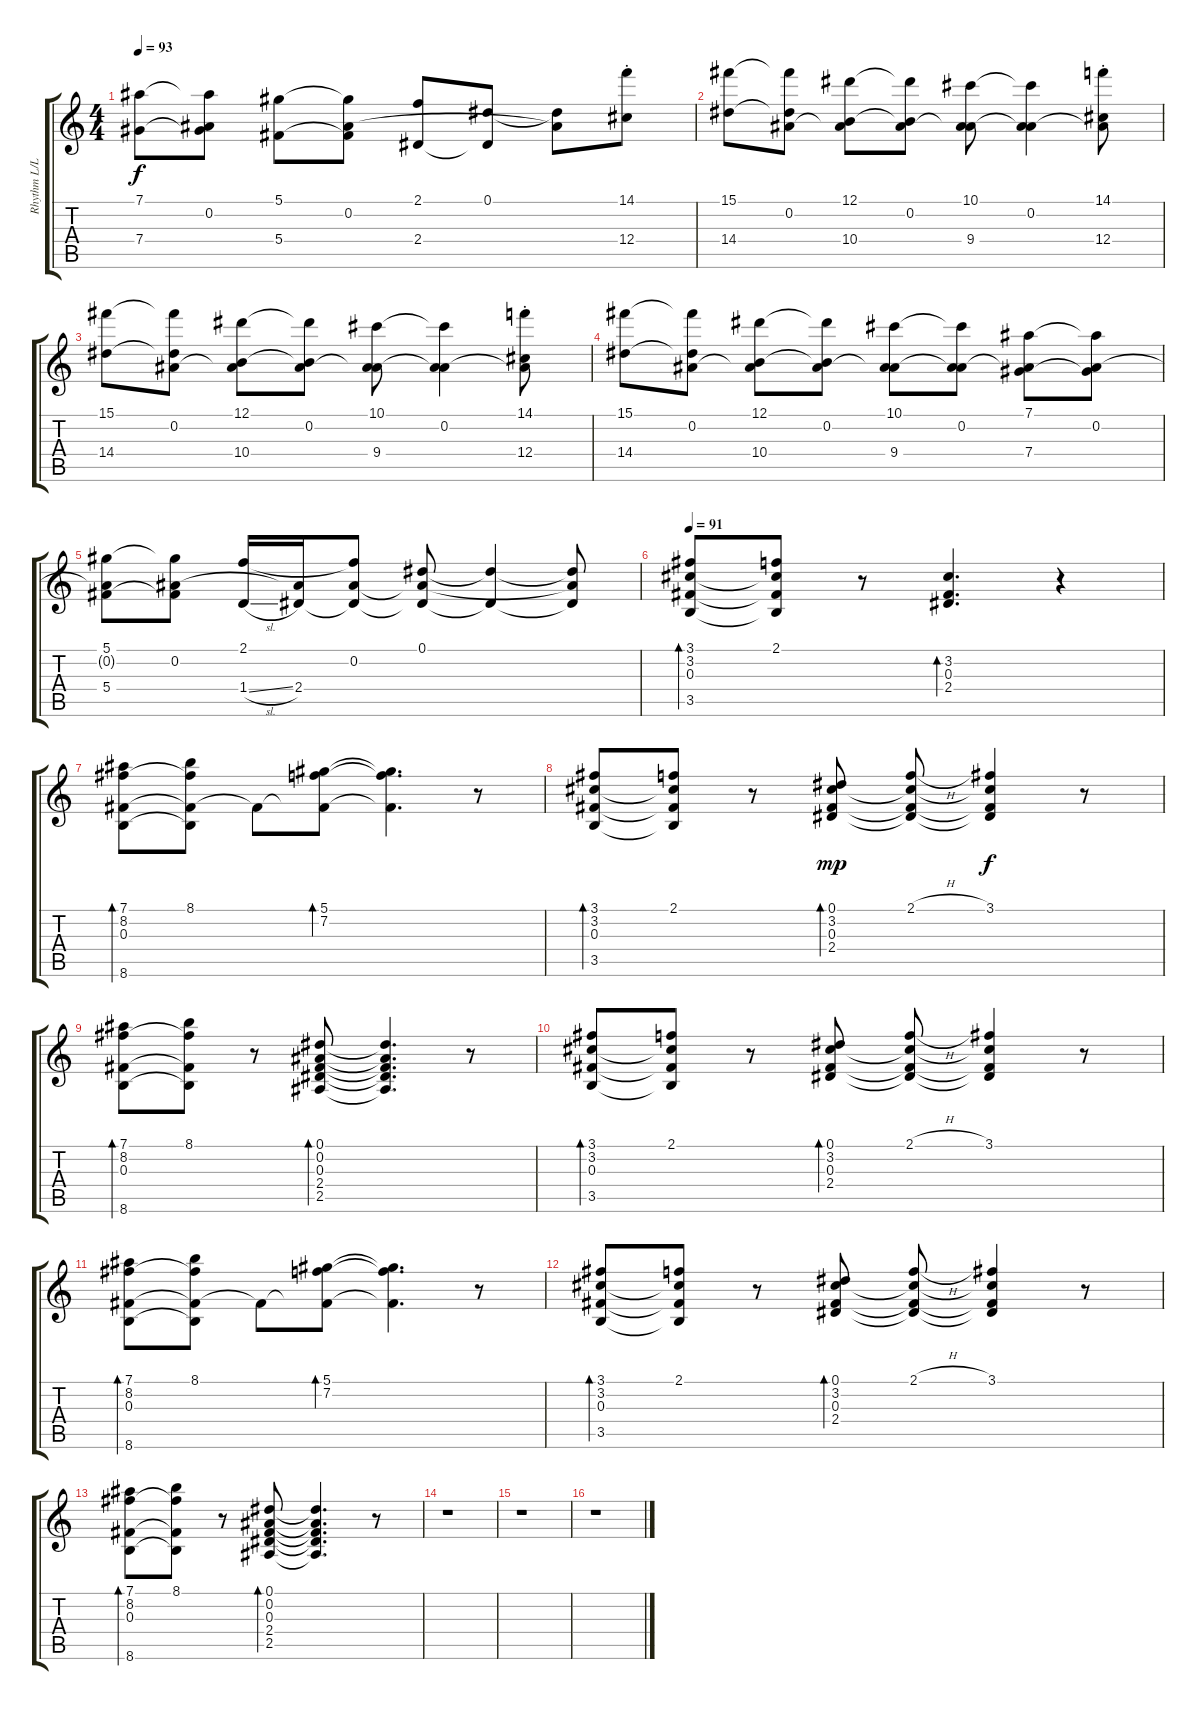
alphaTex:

\track ("Rhythm L/Lead 1" "Rhythm L/L") {instrument electricguitarclean}
\staff {score tabs}
\tuning (Eb4 Bb3 Gb3 Db3 Ab2 Eb2) {hide}
\ts (4 4)
\tempo 93
\clef g2
\ks c
(7.1 7.4).8{dy f} (7.1{t} 0.2 7.4{t}).8 (5.1 5.4).8 (5.1{t} 0.2 5.4{t}).8 (2.1 2.4).8 (0.1 2.4{t}).8 (0.1{t} 0.2{t}).8 (14.1{st} 12.4{st}).8 |
(15.1 14.4).8 (15.1{t} 0.2 14.4{t}).8 (12.1 0.2{t} 10.4).8 (12.1{t} 0.2 10.4{t}).8 (10.1 0.2{t} 9.4).8 (10.1{t} 0.2 9.4{t}).4 (14.1{st} 0.2{t} 12.4{st}).8 |
(15.1 14.4).8 (15.1{t} 0.2 14.4{t}).8 (12.1 0.2{t} 10.4).8 (12.1{t} 0.2 10.4{t}).8 (10.1 0.2{t} 9.4).8 (10.1{t} 0.2 9.4{t}).4 (14.1{st} 0.2{t} 12.4{st}).8 |
(15.1 14.4).8 (15.1{t} 0.2 14.4{t}).8 (12.1 0.2{t} 10.4).8 (12.1{t} 0.2 10.4{t}).8 (10.1 0.2{t} 9.4).8 (10.1{t} 0.2 9.4{t}).8 (7.1 0.2{t} 7.4).8 (7.1{t} 0.2 7.4{t}).8 |
(5.1 0.2{t} 5.4).8 (5.1{t} 0.2 5.4{t}).8 (2.1 1.4{sl}).16 (0.2{t} 2.4).16 (2.1{t} 0.2 2.4{t}).8 (0.1 0.2{t} 2.4{t}).8 (0.1{t} 2.4{t}).4 (0.1{t} 0.2{t} 2.4{t}).8 |
\tempo 91
(3.1 3.2 0.3 3.5).8{bd 60 volume 8 instrument electricguitarclean} (2.1 3.2{t} 0.3{t} 3.5{t}).8 r.8 (3.2 0.3 2.4).4{d bd 60} r.4 |
(7.1 8.2 0.3 8.6).8{bd 60} (8.1 8.2{t} 0.3{t} 8.6{t}).8 0.3{t}.8 (5.1 7.2 0.3{t}).8{bd 60} (5.1{t} 7.2{t} 0.3{t}).4{d} r.8 |
(3.1 3.2 0.3 3.5).8{bd 60} (2.1 3.2{t} 0.3{t} 3.5{t}).8 r.8 (0.1 3.2 0.3 2.4).8{bd 60 dy mp} (2.1{h} 3.2{t} 0.3{t} 2.4{t}).8 (3.1 3.2{t} 0.3{t} 2.4{t}).4{dy f} r.8 |
(7.1 8.2 0.3 8.6).8{bd 60} (8.1 8.2{t} 0.3{t} 8.6{t}).8 r.8 (0.1 0.2 0.3 2.4 2.5).8{bd 60} (0.1{t} 0.2{t} 0.3{t} 2.4{t} 2.5{t}).4{d} r.8 |
(3.1 3.2 0.3 3.5).8{bd 60} (2.1 3.2{t} 0.3{t} 3.5{t}).8 r.8 (0.1 3.2 0.3 2.4).8{bd 60} (2.1{h} 3.2{t} 0.3{t} 2.4{t}).8 (3.1 3.2{t} 0.3{t} 2.4{t}).4 r.8 |
(7.1 8.2 0.3 8.6).8{bd 60} (8.1 8.2{t} 0.3{t} 8.6{t}).8 0.3{t}.8 (5.1 7.2 0.3{t}).8{bd 60} (5.1{t} 7.2{t} 0.3{t}).4{d} r.8 |
(3.1 3.2 0.3 3.5).8{bd 60} (2.1 3.2{t} 0.3{t} 3.5{t}).8 r.8 (0.1 3.2 0.3 2.4).8{bd 60} (2.1{h} 3.2{t} 0.3{t} 2.4{t}).8 (3.1 3.2{t} 0.3{t} 2.4{t}).4 r.8 |
(7.1 8.2 0.3 8.6).8{bd 60} (8.1 8.2{t} 0.3{t} 8.6{t}).8 r.8 (0.1 0.2 0.3 2.4 2.5).8{bd 60} (0.1{t} 0.2{t} 0.3{t} 2.4{t} 2.5{t}).4{d} r.8 |
r.1 |
r.1 |
r.1
